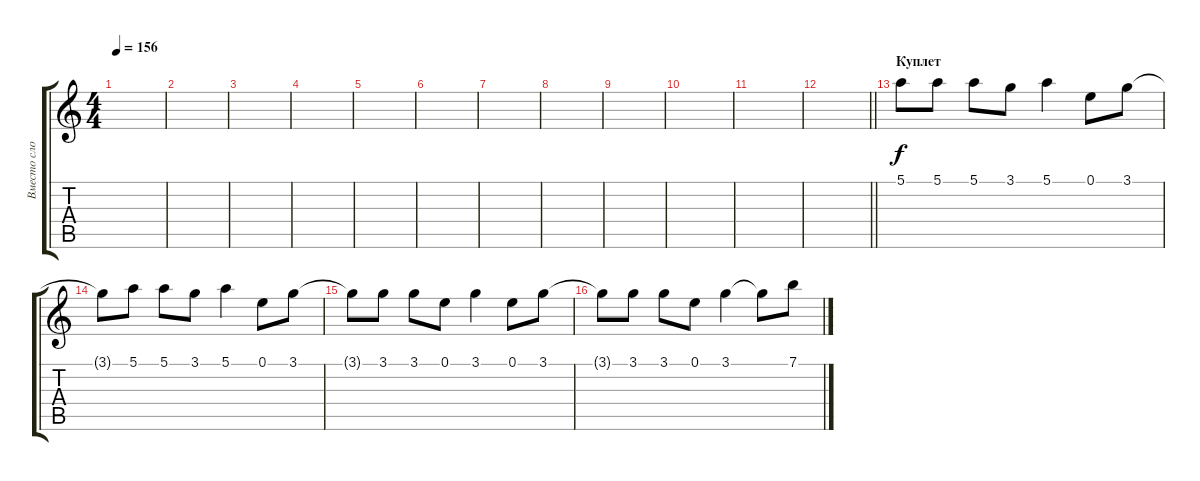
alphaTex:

\track ("Вместо слов" "Вместо сло") {instrument distortionguitar}
\staff {score tabs}
\tuning (E4 B3 G3 D3 A2 E2) {hide}
\ts (4 4)
\tempo 156
\clef g2
\ks c
|
|
|
|
|
|
|
|
|
|
|
\barLineRight lightlight
|
\section ("" "Куплет")
5.1.8 5.1.8 5.1.8 3.1.8 5.1.4 0.1.8 3.1.8 |
3.1{t}.8 5.1.8 5.1.8 3.1.8 5.1.4 0.1.8 3.1.8 |
3.1{t}.8 3.1.8 3.1.8 0.1.8 3.1.4 0.1.8 3.1.8 |
3.1{t}.8 3.1.8 3.1.8 0.1.8 3.1.4 3.1{t}.8 7.1.8
